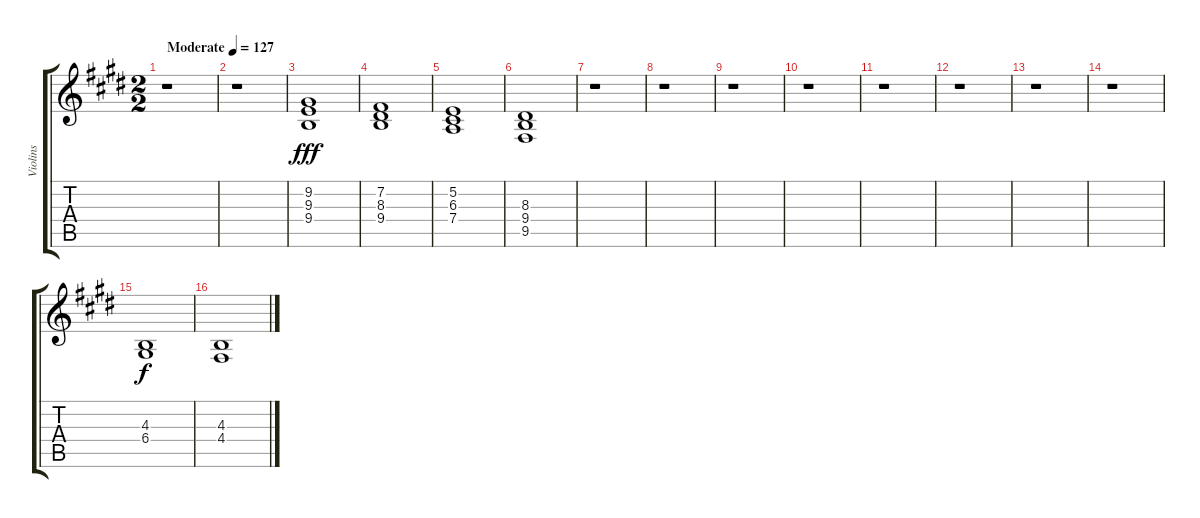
\track ("Violins" "Violins") {instrument violin}
\staff {score tabs}
\tuning (E4 B3 G3 D3 A2 E2) {hide}
\ts (2 2)
\tempo (127 "Moderate")
\clef g2
\ks e
r.1{dy fff instrument violin} |
r.1 |
(9.2 9.3 9.4).1 |
(7.2 8.3 9.4).1 |
(5.2 6.3 7.4).1 |
(8.3 9.4 9.5).1 |
r.1 |
r.1 |
r.1 |
r.1 |
r.1 |
r.1 |
r.1 |
r.1 |
(4.3 6.4).1{dy f} |
(4.3 4.4).1
